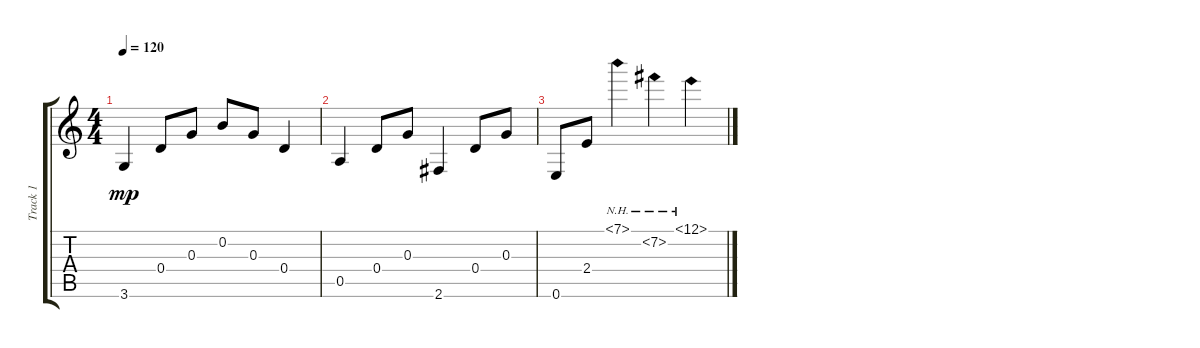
\track ("Track 1" "Track 1") {instrument acousticguitarsteel}
\staff {score tabs}
\tuning (E4 B3 G3 D3 A2 E2) {hide}
\ts (4 4)
\tempo 120
\clef g2
\ks c
3.6.4{dy mp} 0.4.8 0.3.8 0.2.8 0.3.8 0.4.4 |
0.5.4 0.4.8 0.3.8 2.6.4 0.4.8 0.3.8 |
0.6.8 2.4.8 7.1{nh}.4 7.2{nh}.4 12.1{nh}.4
